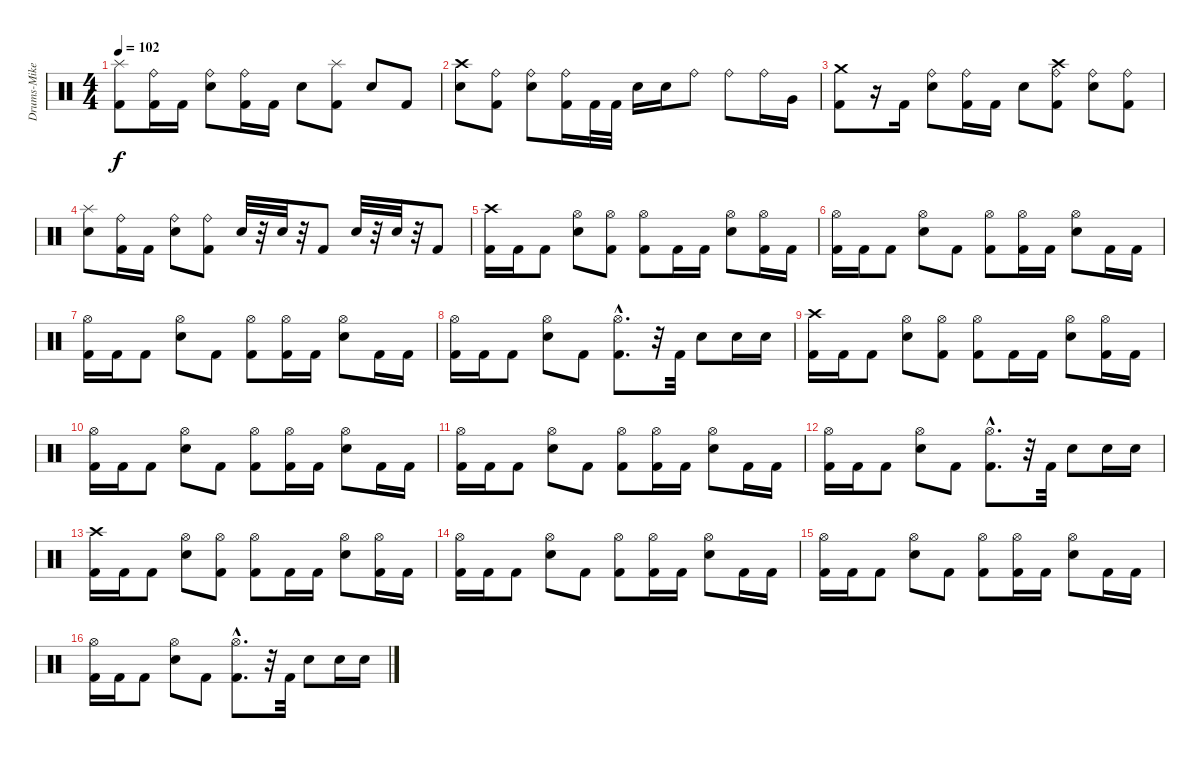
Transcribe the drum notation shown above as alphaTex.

\track ("Drums-Mike Portnoy" "Drums-Mike") {instrument percussion}
\staff {score}
\articulation defaults
\ts (4 4)
\tempo 102
\clef neutral
\ks c
("Kick (hit) 2" "Splash (hit)").8{dy f} ("Kick (hit) 2" "Ride (bell)").16 "Kick (hit) 2".16 ("Electric Snare (hit)" "Ride (bell)").8 ("Kick (hit) 2" "Ride (bell)").16 "Kick (hit) 2".16 "Electric Snare (hit)".8 ("Kick (hit) 2" "Splash (hit)").8 "Electric Snare (hit)".8 "Kick (hit) 2".8 |
("Electric Snare (hit)" "Crash high (hit)").8 ("Kick (hit) 2" "Ride (bell)").8 ("Electric Snare (hit)" "Ride (bell)").8 ("Kick (hit) 2" "Ride (bell)").16 "Kick (hit) 2".32 "Kick (hit) 2".32 "Electric Snare (hit)".16 "Electric Snare (hit)".16 "Ride (bell)".8 "Ride (bell)".8 "Ride (bell)".16 "Very Low Tom (hit)".16 |
("Kick (hit) 2" "Crash medium (hit)").8 r.16 "Kick (hit) 2".16 ("Electric Snare (hit)" "Ride (bell)").8 ("Kick (hit) 2" "Ride (bell)").16 "Kick (hit) 2".16 "Electric Snare (hit)".8 ("Kick (hit) 2" "Crash high (hit)" "Ride (bell)").8 ("Electric Snare (hit)" "Ride (bell)").8 ("Kick (hit) 2" "Ride (bell)").8 |
("Splash (hit)" "Electric Snare (hit)").8 ("Kick (hit) 2" "Ride (bell)").16 "Kick (hit) 2".16 ("Electric Snare (hit)" "Ride (bell)").8 ("Kick (hit) 2" "Ride (bell)").8 "Electric Snare (hit)".32 r.32 "Electric Snare (hit)".32 r.32 "Kick (hit) 2".8 "Electric Snare (hit)".32 r.32 "Electric Snare (hit)".32 r.32 "Kick (hit) 2".8 |
("Kick (hit) 2" "Crash high (hit)").16 "Kick (hit) 2".16 "Kick (hit) 2".8 ("Hi-Hat (open)" "Electric Snare (hit)").8 ("Kick (hit) 2" "Hi-Hat (open)").8 ("Kick (hit) 2" "Hi-Hat (open)").8 "Kick (hit) 2".16 "Kick (hit) 2".16 ("Hi-Hat (open)" "Electric Snare (hit)").8 ("Kick (hit) 2" "Hi-Hat (open)").16 "Kick (hit) 2".16 |
("Kick (hit) 2" "Hi-Hat (open)").16 "Kick (hit) 2".16 "Kick (hit) 2".8 ("Hi-Hat (open)" "Electric Snare (hit)").8 "Kick (hit) 2".8 ("Kick (hit) 2" "Hi-Hat (open)").8 ("Kick (hit) 2" "Hi-Hat (open)").16 "Kick (hit) 2".16 ("Hi-Hat (open)" "Electric Snare (hit)").8 "Kick (hit) 2".16 "Kick (hit) 2".16 |
("Kick (hit) 2" "Hi-Hat (open)").16 "Kick (hit) 2".16 "Kick (hit) 2".8 ("Hi-Hat (open)" "Electric Snare (hit)").8 "Kick (hit) 2".8 ("Kick (hit) 2" "Hi-Hat (open)").8 ("Kick (hit) 2" "Hi-Hat (open)").16 "Kick (hit) 2".16 ("Hi-Hat (open)" "Electric Snare (hit)").8 "Kick (hit) 2".16 "Kick (hit) 2".16 |
("Kick (hit) 2" "Hi-Hat (open)").16 "Kick (hit) 2".16 "Kick (hit) 2".8 ("Hi-Hat (open)" "Electric Snare (hit)").8 "Kick (hit) 2".8 ("Kick (hit) 2"{hac} "Hi-Hat (open)"{hac}).8{d} r.32 "Kick (hit) 2".32 "Electric Snare (hit)".8 "Electric Snare (hit)".16 "Electric Snare (hit)".16 |
("Kick (hit) 2" "Crash high (hit)").16 "Kick (hit) 2".16 "Kick (hit) 2".8 ("Hi-Hat (open)" "Electric Snare (hit)").8 ("Kick (hit) 2" "Hi-Hat (open)").8 ("Kick (hit) 2" "Hi-Hat (open)").8 "Kick (hit) 2".16 "Kick (hit) 2".16 ("Hi-Hat (open)" "Electric Snare (hit)").8 ("Kick (hit) 2" "Hi-Hat (open)").16 "Kick (hit) 2".16 |
("Kick (hit) 2" "Hi-Hat (open)").16 "Kick (hit) 2".16 "Kick (hit) 2".8 ("Hi-Hat (open)" "Electric Snare (hit)").8 "Kick (hit) 2".8 ("Kick (hit) 2" "Hi-Hat (open)").8 ("Kick (hit) 2" "Hi-Hat (open)").16 "Kick (hit) 2".16 ("Hi-Hat (open)" "Electric Snare (hit)").8 "Kick (hit) 2".16 "Kick (hit) 2".16 |
("Kick (hit) 2" "Hi-Hat (open)").16 "Kick (hit) 2".16 "Kick (hit) 2".8 ("Hi-Hat (open)" "Electric Snare (hit)").8 "Kick (hit) 2".8 ("Kick (hit) 2" "Hi-Hat (open)").8 ("Kick (hit) 2" "Hi-Hat (open)").16 "Kick (hit) 2".16 ("Hi-Hat (open)" "Electric Snare (hit)").8 "Kick (hit) 2".16 "Kick (hit) 2".16 |
("Kick (hit) 2" "Hi-Hat (open)").16 "Kick (hit) 2".16 "Kick (hit) 2".8 ("Hi-Hat (open)" "Electric Snare (hit)").8 "Kick (hit) 2".8 ("Kick (hit) 2"{hac} "Hi-Hat (open)"{hac}).8{d} r.32 "Kick (hit) 2".32 "Electric Snare (hit)".8 "Electric Snare (hit)".16 "Electric Snare (hit)".16 |
("Kick (hit) 2" "Crash high (hit)").16 "Kick (hit) 2".16 "Kick (hit) 2".8 ("Hi-Hat (open)" "Electric Snare (hit)").8 ("Kick (hit) 2" "Hi-Hat (open)").8 ("Kick (hit) 2" "Hi-Hat (open)").8 "Kick (hit) 2".16 "Kick (hit) 2".16 ("Hi-Hat (open)" "Electric Snare (hit)").8 ("Kick (hit) 2" "Hi-Hat (open)").16 "Kick (hit) 2".16 |
("Kick (hit) 2" "Hi-Hat (open)").16 "Kick (hit) 2".16 "Kick (hit) 2".8 ("Hi-Hat (open)" "Electric Snare (hit)").8 "Kick (hit) 2".8 ("Kick (hit) 2" "Hi-Hat (open)").8 ("Kick (hit) 2" "Hi-Hat (open)").16 "Kick (hit) 2".16 ("Hi-Hat (open)" "Electric Snare (hit)").8 "Kick (hit) 2".16 "Kick (hit) 2".16 |
("Kick (hit) 2" "Hi-Hat (open)").16 "Kick (hit) 2".16 "Kick (hit) 2".8 ("Hi-Hat (open)" "Electric Snare (hit)").8 "Kick (hit) 2".8 ("Kick (hit) 2" "Hi-Hat (open)").8 ("Kick (hit) 2" "Hi-Hat (open)").16 "Kick (hit) 2".16 ("Hi-Hat (open)" "Electric Snare (hit)").8 "Kick (hit) 2".16 "Kick (hit) 2".16 |
("Kick (hit) 2" "Hi-Hat (open)").16 "Kick (hit) 2".16 "Kick (hit) 2".8 ("Hi-Hat (open)" "Electric Snare (hit)").8 "Kick (hit) 2".8 ("Kick (hit) 2"{hac} "Hi-Hat (open)"{hac}).8{d} r.32 "Kick (hit) 2".32 "Electric Snare (hit)".8 "Electric Snare (hit)".16 "Electric Snare (hit)".16
